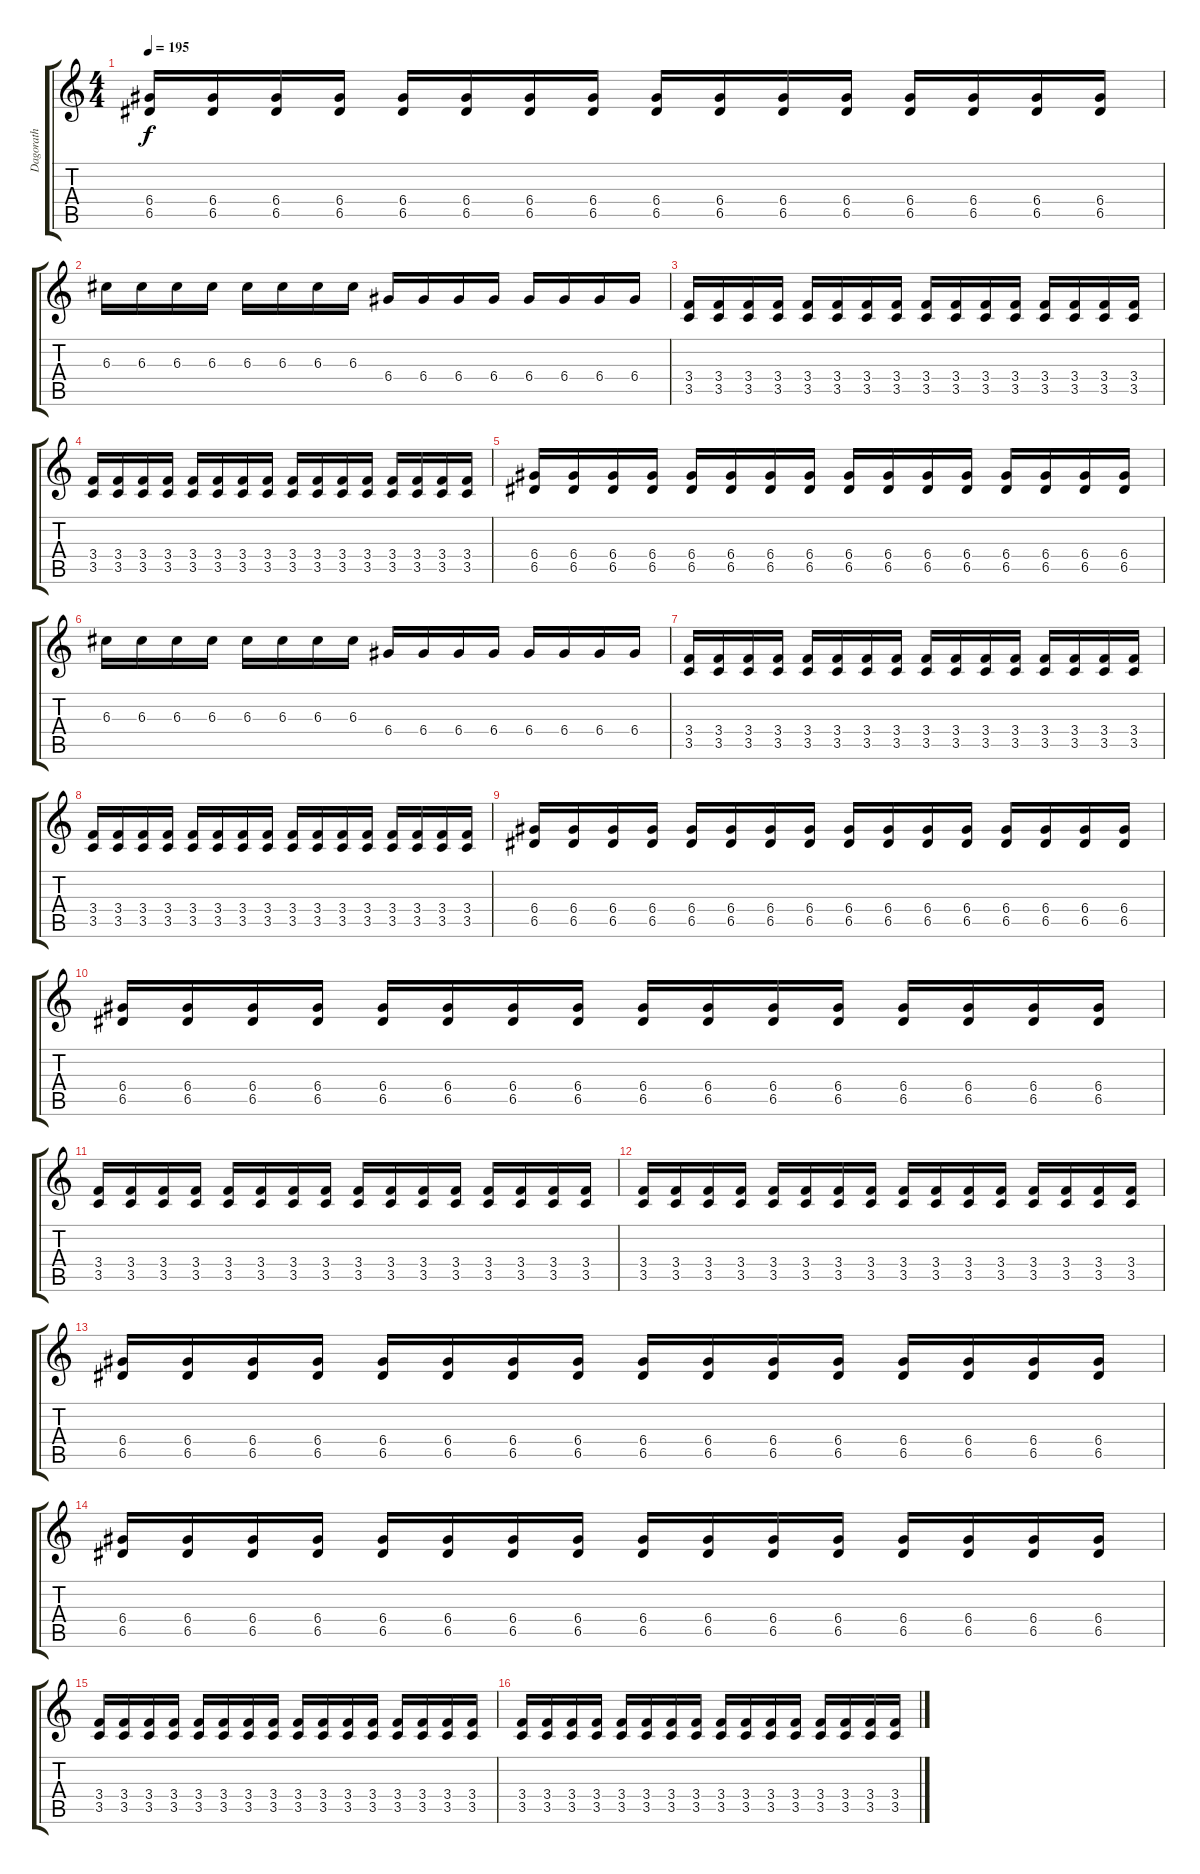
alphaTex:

\track ("Dagorath" "Dagorath") {instrument overdrivenguitar}
\staff {score tabs}
\tuning (E4 B3 G3 D3 A2 E2) {hide}
\ts (4 4)
\tempo 195
\clef g2
\ks c
(6.4 6.5).16{dy f} (6.4 6.5).16 (6.4 6.5).16 (6.4 6.5).16 (6.4 6.5).16 (6.4 6.5).16 (6.4 6.5).16 (6.4 6.5).16 (6.4 6.5).16 (6.4 6.5).16 (6.4 6.5).16 (6.4 6.5).16 (6.4 6.5).16 (6.4 6.5).16 (6.4 6.5).16 (6.4 6.5).16 |
6.3.16 6.3.16 6.3.16 6.3.16 6.3.16 6.3.16 6.3.16 6.3.16 6.4.16 6.4.16 6.4.16 6.4.16 6.4.16 6.4.16 6.4.16 6.4.16 |
(3.4 3.5).16 (3.4 3.5).16 (3.4 3.5).16 (3.4 3.5).16 (3.4 3.5).16 (3.4 3.5).16 (3.4 3.5).16 (3.4 3.5).16 (3.4 3.5).16 (3.4 3.5).16 (3.4 3.5).16 (3.4 3.5).16 (3.4 3.5).16 (3.4 3.5).16 (3.4 3.5).16 (3.4 3.5).16 |
(3.4 3.5).16 (3.4 3.5).16 (3.4 3.5).16 (3.4 3.5).16 (3.4 3.5).16 (3.4 3.5).16 (3.4 3.5).16 (3.4 3.5).16 (3.4 3.5).16 (3.4 3.5).16 (3.4 3.5).16 (3.4 3.5).16 (3.4 3.5).16 (3.4 3.5).16 (3.4 3.5).16 (3.4 3.5).16 |
(6.4 6.5).16 (6.4 6.5).16 (6.4 6.5).16 (6.4 6.5).16 (6.4 6.5).16 (6.4 6.5).16 (6.4 6.5).16 (6.4 6.5).16 (6.4 6.5).16 (6.4 6.5).16 (6.4 6.5).16 (6.4 6.5).16 (6.4 6.5).16 (6.4 6.5).16 (6.4 6.5).16 (6.4 6.5).16 |
6.3.16 6.3.16 6.3.16 6.3.16 6.3.16 6.3.16 6.3.16 6.3.16 6.4.16 6.4.16 6.4.16 6.4.16 6.4.16 6.4.16 6.4.16 6.4.16 |
(3.4 3.5).16 (3.4 3.5).16 (3.4 3.5).16 (3.4 3.5).16 (3.4 3.5).16 (3.4 3.5).16 (3.4 3.5).16 (3.4 3.5).16 (3.4 3.5).16 (3.4 3.5).16 (3.4 3.5).16 (3.4 3.5).16 (3.4 3.5).16 (3.4 3.5).16 (3.4 3.5).16 (3.4 3.5).16 |
(3.4 3.5).16 (3.4 3.5).16 (3.4 3.5).16 (3.4 3.5).16 (3.4 3.5).16 (3.4 3.5).16 (3.4 3.5).16 (3.4 3.5).16 (3.4 3.5).16 (3.4 3.5).16 (3.4 3.5).16 (3.4 3.5).16 (3.4 3.5).16 (3.4 3.5).16 (3.4 3.5).16 (3.4 3.5).16 |
(6.4 6.5).16 (6.4 6.5).16 (6.4 6.5).16 (6.4 6.5).16 (6.4 6.5).16 (6.4 6.5).16 (6.4 6.5).16 (6.4 6.5).16 (6.4 6.5).16 (6.4 6.5).16 (6.4 6.5).16 (6.4 6.5).16 (6.4 6.5).16 (6.4 6.5).16 (6.4 6.5).16 (6.4 6.5).16 |
(6.4 6.5).16 (6.4 6.5).16 (6.4 6.5).16 (6.4 6.5).16 (6.4 6.5).16 (6.4 6.5).16 (6.4 6.5).16 (6.4 6.5).16 (6.4 6.5).16 (6.4 6.5).16 (6.4 6.5).16 (6.4 6.5).16 (6.4 6.5).16 (6.4 6.5).16 (6.4 6.5).16 (6.4 6.5).16 |
(3.4 3.5).16 (3.4 3.5).16 (3.4 3.5).16 (3.4 3.5).16 (3.4 3.5).16 (3.4 3.5).16 (3.4 3.5).16 (3.4 3.5).16 (3.4 3.5).16 (3.4 3.5).16 (3.4 3.5).16 (3.4 3.5).16 (3.4 3.5).16 (3.4 3.5).16 (3.4 3.5).16 (3.4 3.5).16 |
(3.4 3.5).16 (3.4 3.5).16 (3.4 3.5).16 (3.4 3.5).16 (3.4 3.5).16 (3.4 3.5).16 (3.4 3.5).16 (3.4 3.5).16 (3.4 3.5).16 (3.4 3.5).16 (3.4 3.5).16 (3.4 3.5).16 (3.4 3.5).16 (3.4 3.5).16 (3.4 3.5).16 (3.4 3.5).16 |
(6.4 6.5).16 (6.4 6.5).16 (6.4 6.5).16 (6.4 6.5).16 (6.4 6.5).16 (6.4 6.5).16 (6.4 6.5).16 (6.4 6.5).16 (6.4 6.5).16 (6.4 6.5).16 (6.4 6.5).16 (6.4 6.5).16 (6.4 6.5).16 (6.4 6.5).16 (6.4 6.5).16 (6.4 6.5).16 |
(6.4 6.5).16 (6.4 6.5).16 (6.4 6.5).16 (6.4 6.5).16 (6.4 6.5).16 (6.4 6.5).16 (6.4 6.5).16 (6.4 6.5).16 (6.4 6.5).16 (6.4 6.5).16 (6.4 6.5).16 (6.4 6.5).16 (6.4 6.5).16 (6.4 6.5).16 (6.4 6.5).16 (6.4 6.5).16 |
(3.4 3.5).16 (3.4 3.5).16 (3.4 3.5).16 (3.4 3.5).16 (3.4 3.5).16 (3.4 3.5).16 (3.4 3.5).16 (3.4 3.5).16 (3.4 3.5).16 (3.4 3.5).16 (3.4 3.5).16 (3.4 3.5).16 (3.4 3.5).16 (3.4 3.5).16 (3.4 3.5).16 (3.4 3.5).16 |
(3.4 3.5).16 (3.4 3.5).16 (3.4 3.5).16 (3.4 3.5).16 (3.4 3.5).16 (3.4 3.5).16 (3.4 3.5).16 (3.4 3.5).16 (3.4 3.5).16 (3.4 3.5).16 (3.4 3.5).16 (3.4 3.5).16 (3.4 3.5).16 (3.4 3.5).16 (3.4 3.5).16 (3.4 3.5).16
